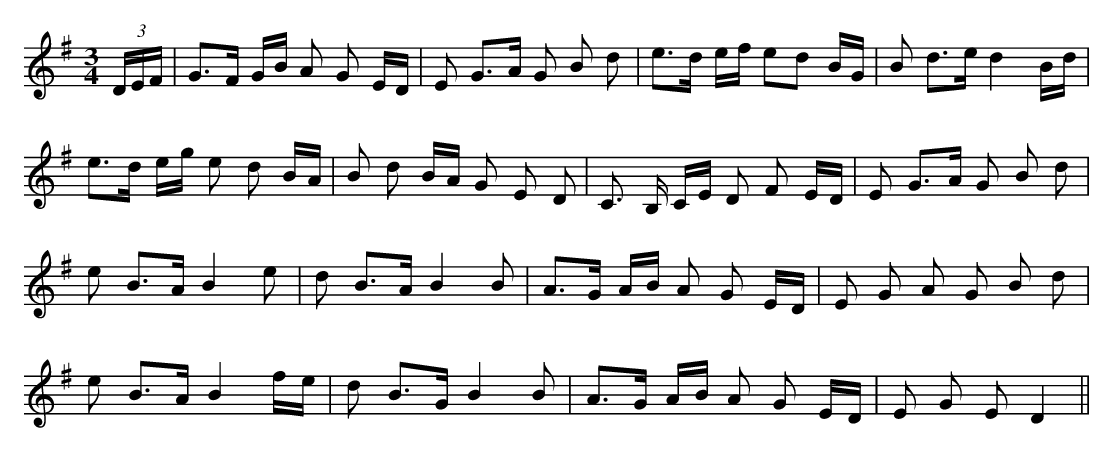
X:1
M:3/4
K:G
(3D/E/F/|G>F G/B/ A G E/D/|E G>A G B d|e>d e/f/ ed B/G/|B d>e d2 B/d/|
e>d e/g/ e d B/A/|B d B/A/ G E D|C> B, C/E/ D F E/D/|E G>A G B d|
e B>A B2 e|d B>A B2 B|A>G A/B/ A G E/D/|E G A G B d|
e B>A B2 f/e/|d B>G B2 B| A>G A/B/ A G E/D/|E G E D2||
